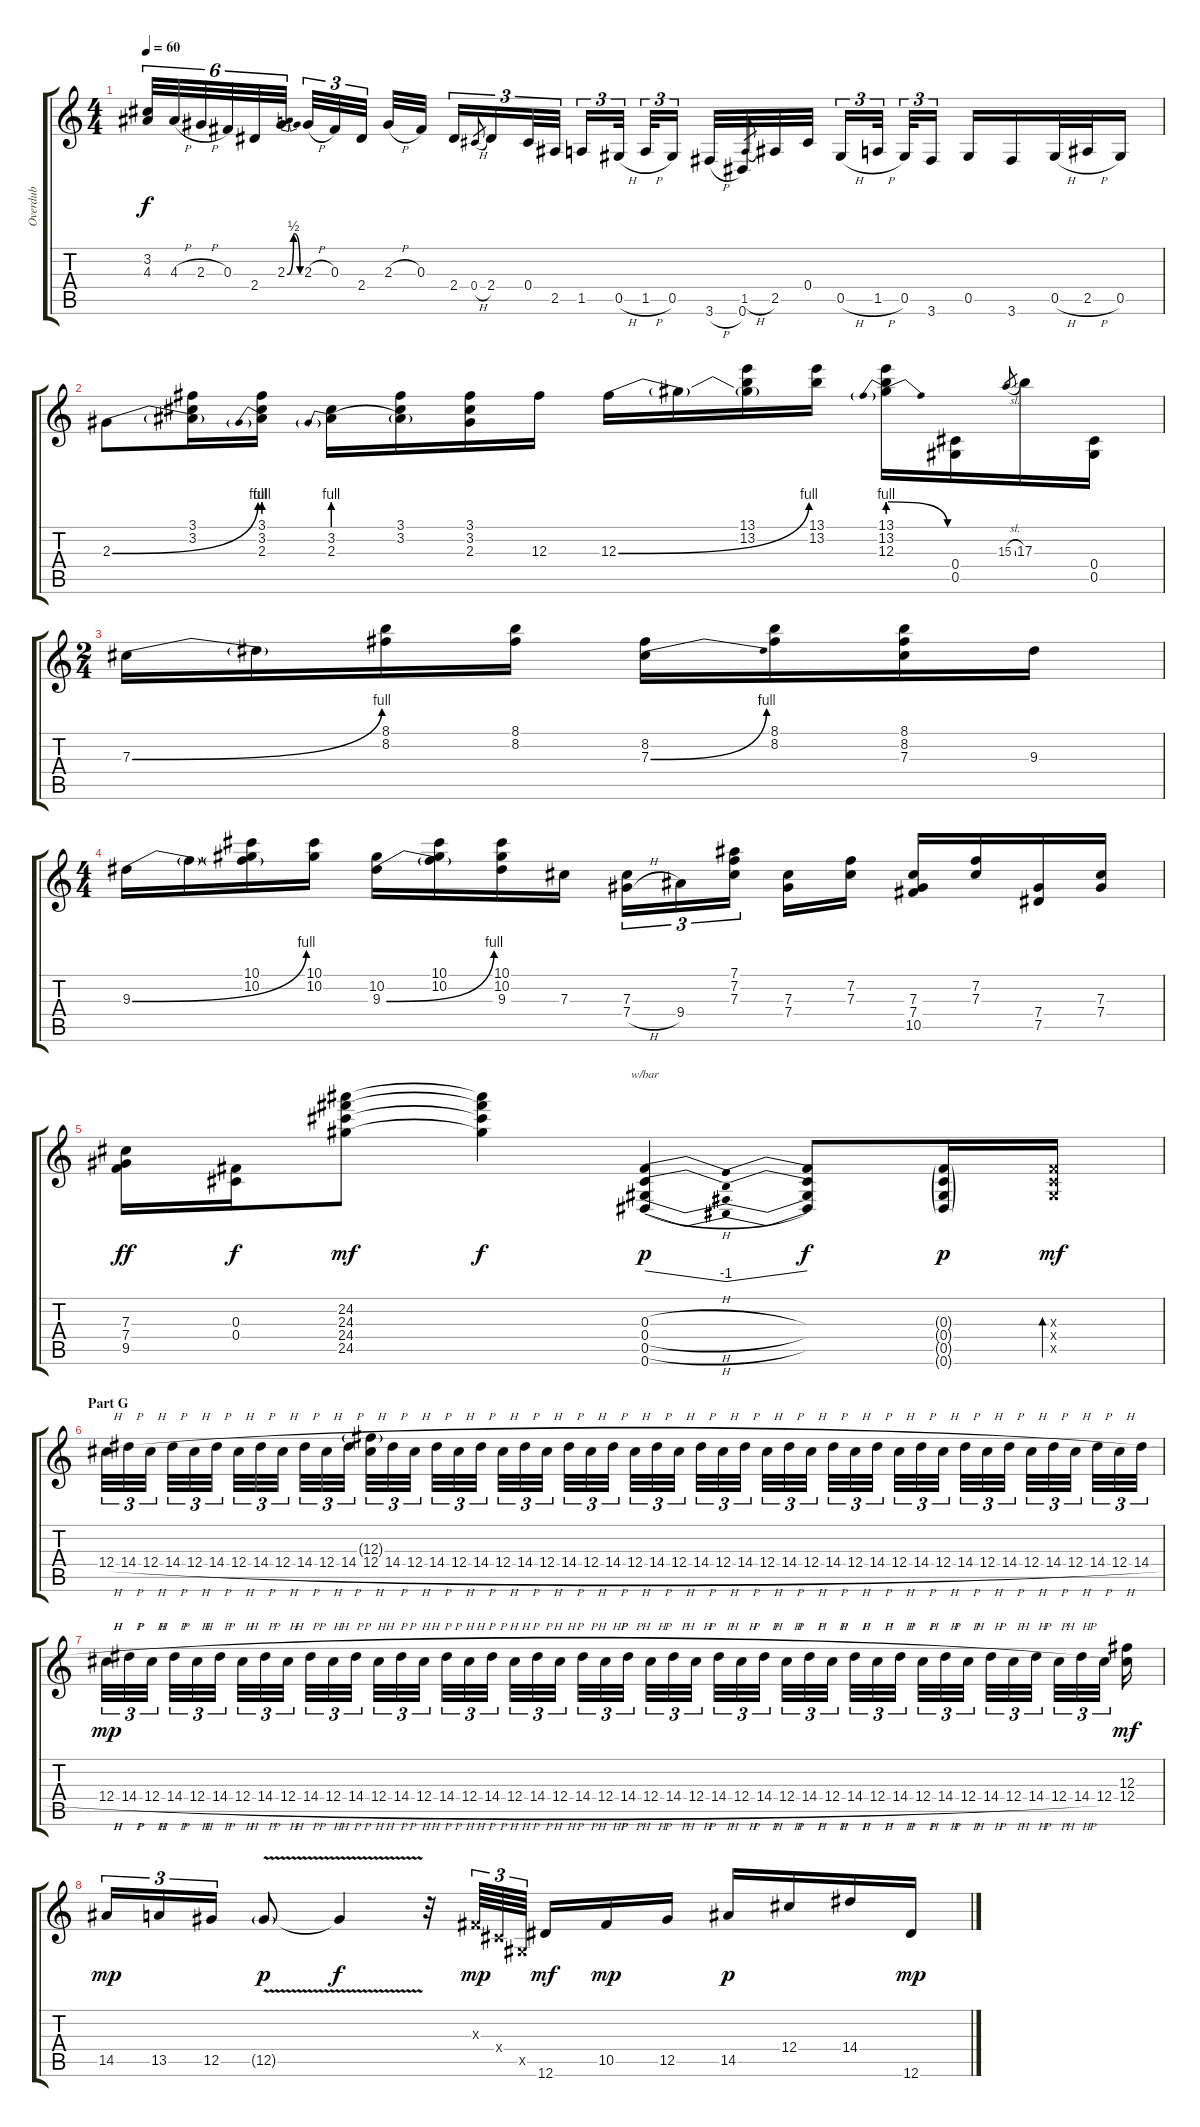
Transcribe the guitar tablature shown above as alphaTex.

\track ("Overdub" "Overdub") {instrument fretlessbass}
\staff {score tabs}
\tuning (Eb4 Bb3 Gb3 Db3 Ab2 Eb2) {hide}
\ts (4 4)
\tempo 60
\clef g2
\ks c
(3.2 4.3).32{tu (6 4) dy f} 4.3{h}.32{tu (6 4)} 2.3{h}.32{tu (6 4)} 0.3.32{tu (6 4)} 2.4.32{tu (6 4)} 2.3{be (bendrelease 0 0 30 2 45 2 60 0)}.32{tu (6 4)} 2.3{h}.32{tu (3 2)} 0.3.32{tu (3 2)} 2.4.32{tu (3 2)} 2.3{h}.32 0.3.32 2.4.16{tu (3 2)} 0.4{h}.8{gr} 2.4.16{tu (3 2)} 0.4.32{tu (3 2)} 2.5.32{tu (3 2)} 1.5.16{tu (3 2)} 0.5{h}.32{tu (3 2)} 1.5{h}.32{tu (3 2)} 0.5.16{tu (3 2)} 3.6{h}.32 0.6.32 1.5{h}.8{gr} 2.5.32 0.4.32 0.5{h}.16{tu (3 2)} 1.5{h}.32{tu (3 2)} 0.5.32{tu (3 2)} 3.6.16{tu (3 2)} 0.5.16 3.6.16 0.5{h}.32 2.5{h}.32 0.5.16 |
2.3{be (bend 0 0 60 4)}.8 (3.1 3.2 2.3{t}).16 (3.1 3.2 2.3{be (prebend 0 4 60 4)}).16 (3.2 2.3{be (prebend 0 4 60 4)}).16 (3.1 3.2 2.3{t}).16 (3.1 3.2 2.3).16 12.3.16 12.3{be (bend 0 0 60 4)}.16 12.3{t}.16 (13.1 13.2 12.3{t}).16 (13.1 13.2).16 (13.1 13.2 12.3{be (prebendrelease 0 4 60 0)}).16 (0.4 0.5).16 15.3{sl}.8{gr} 17.3.16 (0.4 0.5).16 |
\ts (2 4)
7.3{be (bend 0 0 60 4)}.16 7.3{t}.16 (8.1 8.2).16 (8.1 8.2).16 (8.2 7.3{be (bend 0 0 60 4)}).16 (8.1 8.2).16 (8.1 8.2 7.3).16 9.3.16 |
\ts (4 4)
9.3{be (bend 0 0 60 4)}.16 9.3{t}.16 (10.1 10.2 9.3{t}).16 (10.1 10.2).16 (10.2 9.3{be (bend 0 0 60 4)}).16 (10.1 10.2 9.3{t}).16 (10.1 10.2 9.3).16 7.3.16 (7.3 7.4{h}).16{tu (3 2)} 9.4.16{tu (3 2)} (7.1 7.2 7.3).16{tu (3 2)} (7.3 7.4).16 (7.2 7.3).16 (7.3 7.4 10.5).16 (7.2 7.3).16 (7.4 7.5).16 (7.3 7.4).16 |
(7.3 7.4 9.5).16{dy ff} (0.3 0.4).16{dy f} (24.2 24.3 24.4 24.5).8{dy mf} (24.2{t} 24.3{t} 24.4{t} 24.5{t}).4{dy f} (0.3{h} 0.4{h} 0.5{h} 0.6{h}).4{tbe (dip default 0 0 30 -4 60 0) dy p} (0.3{t} 0.4{t} 0.5{t} 0.6{t}).8{dy f} (0.3{g} 0.4{g} 0.5{g} 0.6{g}).16{dy p} (0.3{x} 0.4{x} 0.5{x}).16{bd 480 dy mf} |
\section ("" "Part G")
12.4{h}.32{tu (3 2)} 14.4{h}.32{tu (3 2)} 12.4{h}.32{tu (3 2)} 14.4{h}.32{tu (3 2)} 12.4{h}.32{tu (3 2)} 14.4{h}.32{tu (3 2)} 12.4{h}.32{tu (3 2)} 14.4{h}.32{tu (3 2)} 12.4{h}.32{tu (3 2)} 14.4{h}.32{tu (3 2)} 12.4{h}.32{tu (3 2)} 14.4{h}.32{tu (3 2)} (12.3{g} 12.4{h}).32{tu (3 2)} 14.4{h}.32{tu (3 2)} 12.4{h}.32{tu (3 2)} 14.4{h}.32{tu (3 2)} 12.4{h}.32{tu (3 2)} 14.4{h}.32{tu (3 2)} 12.4{h}.32{tu (3 2)} 14.4{h}.32{tu (3 2)} 12.4{h}.32{tu (3 2)} 14.4{h}.32{tu (3 2)} 12.4{h}.32{tu (3 2)} 14.4{h}.32{tu (3 2)} 12.4{h}.32{tu (3 2)} 14.4{h}.32{tu (3 2)} 12.4{h}.32{tu (3 2)} 14.4{h}.32{tu (3 2)} 12.4{h}.32{tu (3 2)} 14.4{h}.32{tu (3 2)} 12.4{h}.32{tu (3 2)} 14.4{h}.32{tu (3 2)} 12.4{h}.32{tu (3 2)} 14.4{h}.32{tu (3 2)} 12.4{h}.32{tu (3 2)} 14.4{h}.32{tu (3 2)} 12.4{h}.32{tu (3 2)} 14.4{h}.32{tu (3 2)} 12.4{h}.32{tu (3 2)} 14.4{h}.32{tu (3 2)} 12.4{h}.32{tu (3 2)} 14.4{h}.32{tu (3 2)} 12.4{h}.32{tu (3 2)} 14.4{h}.32{tu (3 2)} 12.4{h}.32{tu (3 2)} 14.4{h}.32{tu (3 2)} 12.4{h}.32{tu (3 2)} 14.4{h}.32{tu (3 2)} |
12.4{h}.32{tu (3 2) dy mp} 14.4{h}.32{tu (3 2)} 12.4{h}.32{tu (3 2)} 14.4{h}.32{tu (3 2)} 12.4{h}.32{tu (3 2)} 14.4{h}.32{tu (3 2)} 12.4{h}.32{tu (3 2)} 14.4{h}.32{tu (3 2)} 12.4{h}.32{tu (3 2)} 14.4{h}.32{tu (3 2)} 12.4{h}.32{tu (3 2)} 14.4{h}.32{tu (3 2)} 12.4{h}.32{tu (3 2)} 14.4{h}.32{tu (3 2)} 12.4{h}.32{tu (3 2)} 14.4{h}.32{tu (3 2)} 12.4{h}.32{tu (3 2)} 14.4{h}.32{tu (3 2)} 12.4{h}.32{tu (3 2)} 14.4{h}.32{tu (3 2)} 12.4{h}.32{tu (3 2)} 14.4{h}.32{tu (3 2)} 12.4{h}.32{tu (3 2)} 14.4{h}.32{tu (3 2)} 12.4{h}.32{tu (3 2)} 14.4{h}.32{tu (3 2)} 12.4{h}.32{tu (3 2)} 14.4{h}.32{tu (3 2)} 12.4{h}.32{tu (3 2)} 14.4{h}.32{tu (3 2)} 12.4{h}.32{tu (3 2)} 14.4{h}.32{tu (3 2)} 12.4{h}.32{tu (3 2)} 14.4{h}.32{tu (3 2)} 12.4{h}.32{tu (3 2)} 14.4{h}.32{tu (3 2)} 12.4{h}.32{tu (3 2)} 14.4{h}.32{tu (3 2)} 12.4{h}.32{tu (3 2)} 14.4{h}.32{tu (3 2)} 12.4{h}.32{tu (3 2)} 14.4{h}.32{tu (3 2)} 12.4{h}.32{tu (3 2)} 14.4{h}.32{tu (3 2)} 12.4.32{tu (3 2)} (12.3 12.4).16{dy mf} |
14.5.16{tu (3 2) dy mp} 13.5.16{tu (3 2)} 12.5.16{tu (3 2)} 12.5{v g}.8{dy p} 12.5{t}.4{dy f} r.32 0.3{x}.64{tu (3 2) dy mp} 0.4{x}.64{tu (3 2)} 0.5{x}.64{tu (3 2)} 12.6.16{dy mf} 10.5.16{dy mp} 12.5.16 14.5.16{dy p} 12.4.16 14.4.16 12.6.16{dy mp}
